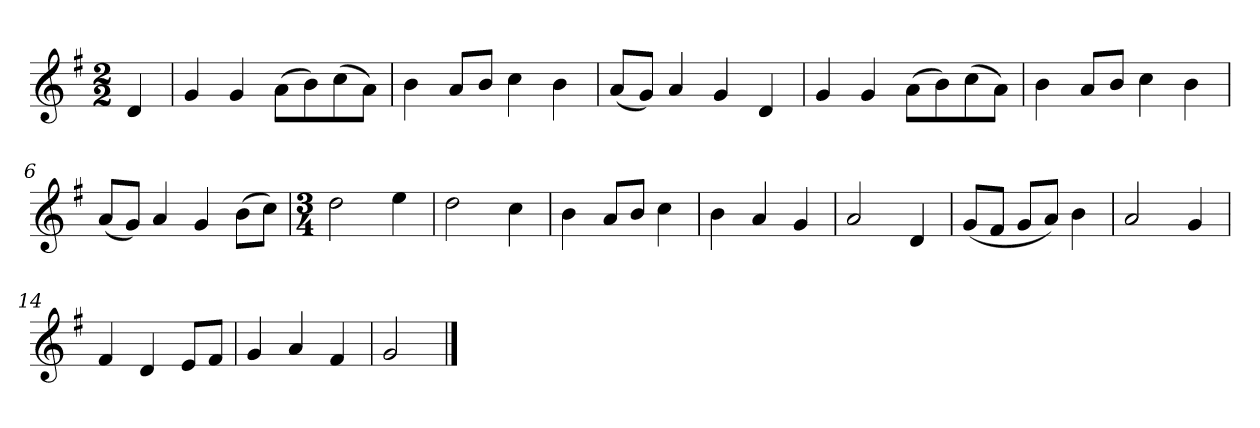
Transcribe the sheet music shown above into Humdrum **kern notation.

**kern
*part1
*staff1
*k[f#]
*M2/2
*MM120
=
4d
=1
4g
4g
(8aL
8b)
(8cc
8aJ)
=2
4b
8aL
8bJ
4cc
4b
=3
(8aL
8gJ)
4a
4g
4d
=4
4g
4g
(8aL
8b)
(8cc
8aJ)
=5
4b
8aL
8bJ
4cc
4b
=6
(8aL
8gJ)
4a
4g
(8bL
8ccJ)
=7
*M3/4
2dd
4ee
=8
2dd
4cc
=9
4b
8aL
8bJ
4cc
=10
4b
4a
4g
=11
2a
4d
=12
(8gL
8f#J
8gL
8aJ)
4b
=13
2a
4g
=14
4f#
4d
8eL
8f#J
=15
4g
4a
4f#
=16
2g
==
*-
